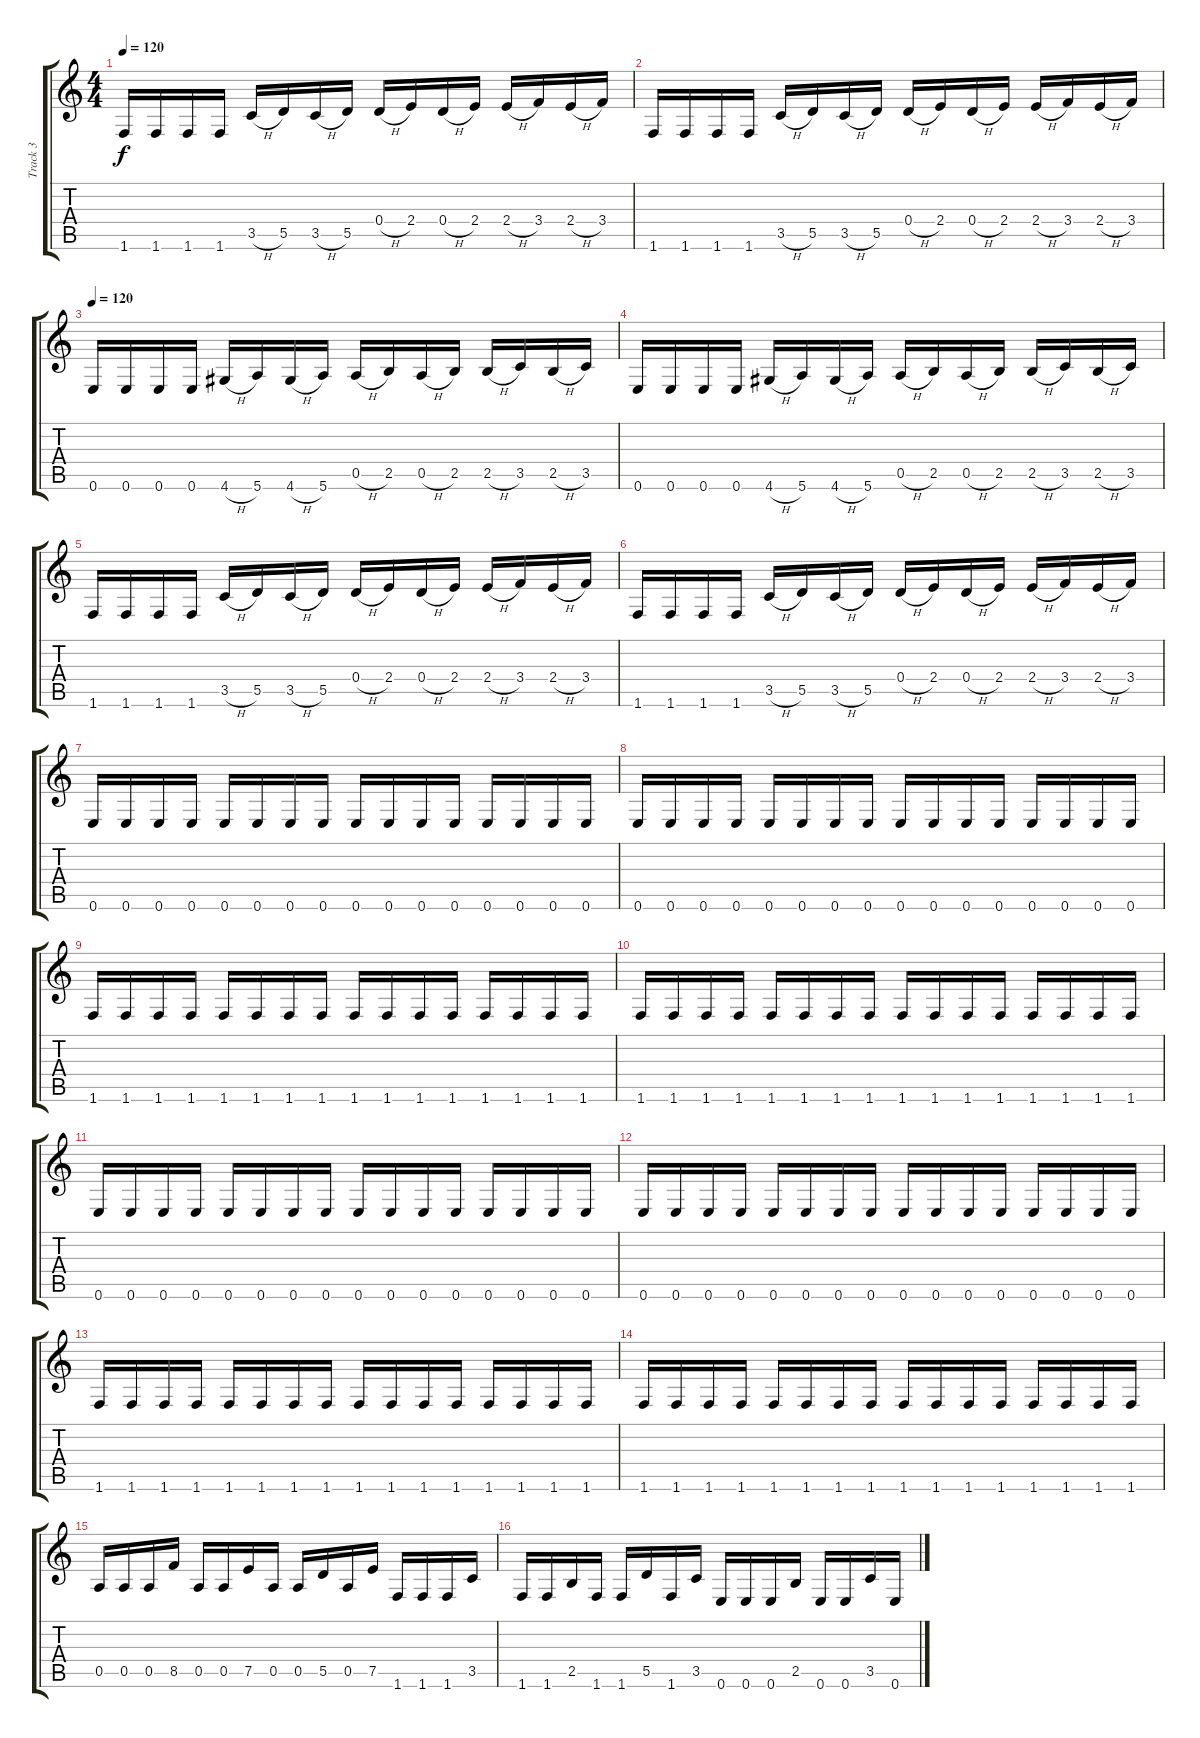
\track ("Track 3" "Track 3") {instrument overdrivenguitar}
\staff {score tabs}
\tuning (E4 B3 G3 D3 A2 E2) {hide}
\ts (4 4)
\tempo 120
\clef g2
\ks c
1.6.16{dy f} 1.6.16 1.6.16 1.6.16 3.5{h}.16 5.5.16 3.5{h}.16 5.5.16 0.4{h}.16 2.4.16 0.4{h}.16 2.4.16 2.4{h}.16 3.4.16 2.4{h}.16 3.4.16 |
1.6.16 1.6.16 1.6.16 1.6.16 3.5{h}.16 5.5.16 3.5{h}.16 5.5.16 0.4{h}.16 2.4.16 0.4{h}.16 2.4.16 2.4{h}.16 3.4.16 2.4{h}.16 3.4.16 |
\tempo 120
0.6.16{instrument distortionguitar} 0.6.16 0.6.16 0.6.16 4.6{h}.16 5.6.16 4.6{h}.16 5.6.16 0.5{h}.16 2.5.16 0.5{h}.16 2.5.16 2.5{h}.16 3.5.16 2.5{h}.16 3.5.16 |
0.6.16 0.6.16 0.6.16 0.6.16 4.6{h}.16 5.6.16 4.6{h}.16 5.6.16 0.5{h}.16 2.5.16 0.5{h}.16 2.5.16 2.5{h}.16 3.5.16 2.5{h}.16 3.5.16 |
1.6.16 1.6.16 1.6.16 1.6.16 3.5{h}.16 5.5.16 3.5{h}.16 5.5.16 0.4{h}.16 2.4.16 0.4{h}.16 2.4.16 2.4{h}.16 3.4.16 2.4{h}.16 3.4.16 |
1.6.16 1.6.16 1.6.16 1.6.16 3.5{h}.16 5.5.16 3.5{h}.16 5.5.16 0.4{h}.16 2.4.16 0.4{h}.16 2.4.16 2.4{h}.16 3.4.16 2.4{h}.16 3.4.16 |
0.6.16 0.6.16 0.6.16 0.6.16 0.6.16 0.6.16 0.6.16 0.6.16 0.6.16 0.6.16 0.6.16 0.6.16 0.6.16 0.6.16 0.6.16 0.6.16 |
0.6.16 0.6.16 0.6.16 0.6.16 0.6.16 0.6.16 0.6.16 0.6.16 0.6.16 0.6.16 0.6.16 0.6.16 0.6.16 0.6.16 0.6.16 0.6.16 |
1.6.16 1.6.16 1.6.16 1.6.16 1.6.16 1.6.16 1.6.16 1.6.16 1.6.16 1.6.16 1.6.16 1.6.16 1.6.16 1.6.16 1.6.16 1.6.16 |
1.6.16 1.6.16 1.6.16 1.6.16 1.6.16 1.6.16 1.6.16 1.6.16 1.6.16 1.6.16 1.6.16 1.6.16 1.6.16 1.6.16 1.6.16 1.6.16 |
0.6.16 0.6.16 0.6.16 0.6.16 0.6.16 0.6.16 0.6.16 0.6.16 0.6.16 0.6.16 0.6.16 0.6.16 0.6.16 0.6.16 0.6.16 0.6.16 |
0.6.16 0.6.16 0.6.16 0.6.16 0.6.16 0.6.16 0.6.16 0.6.16 0.6.16 0.6.16 0.6.16 0.6.16 0.6.16 0.6.16 0.6.16 0.6.16 |
1.6.16 1.6.16 1.6.16 1.6.16 1.6.16 1.6.16 1.6.16 1.6.16 1.6.16 1.6.16 1.6.16 1.6.16 1.6.16 1.6.16 1.6.16 1.6.16 |
1.6.16 1.6.16 1.6.16 1.6.16 1.6.16 1.6.16 1.6.16 1.6.16 1.6.16 1.6.16 1.6.16 1.6.16 1.6.16 1.6.16 1.6.16 1.6.16 |
0.5.16 0.5.16 0.5.16 8.5.16 0.5.16 0.5.16 7.5.16 0.5.16 0.5.16 5.5.16 0.5.16 7.5.16 1.6.16 1.6.16 1.6.16 3.5.16 |
1.6.16 1.6.16 2.5.16 1.6.16 1.6.16 5.5.16 1.6.16 3.5.16 0.6.16 0.6.16 0.6.16 2.5.16 0.6.16 0.6.16 3.5.16 0.6.16
